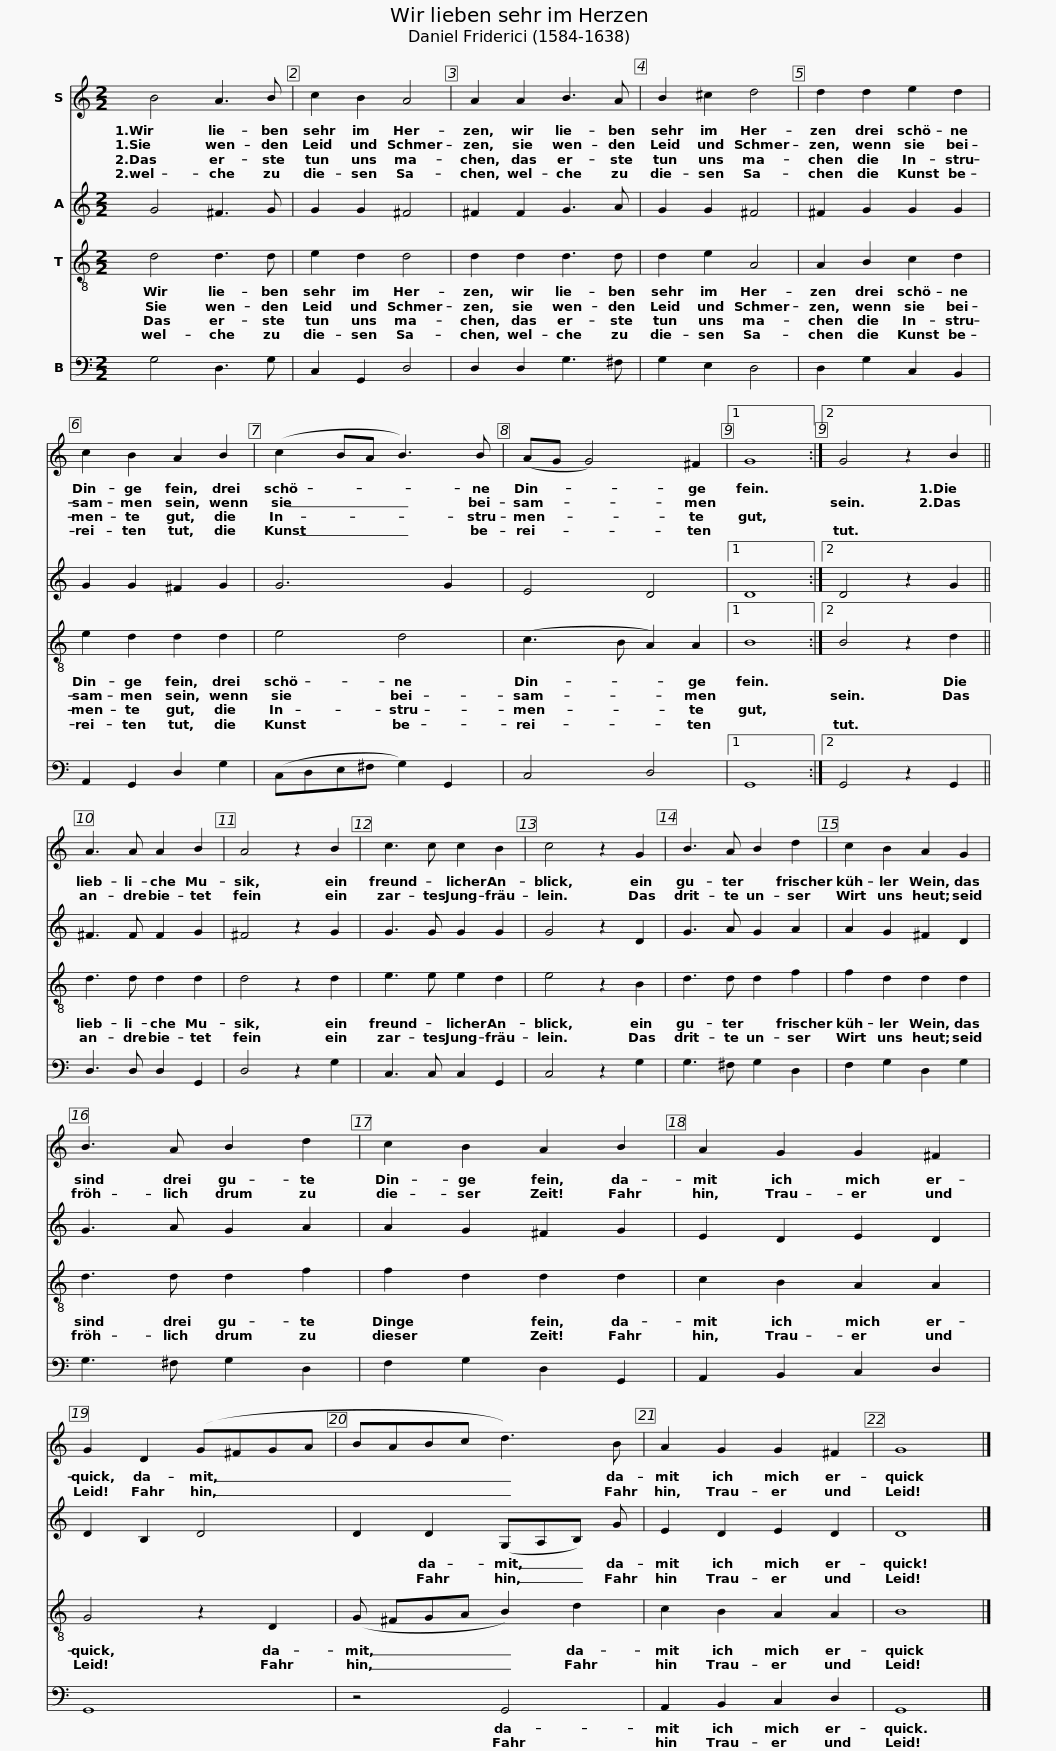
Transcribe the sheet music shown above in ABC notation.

X:1
%%score 1 2 3 4
L:1/8
M:2/2
I:linebreak $
K:C
V:1 treble
V:2 treble
V:3 treble-8
V:4 bass
V:1
 B4 A3 B | c2 B2 A4 | A2 A2 B3 A | B2 ^c2 d4 | d2 d2 e2 d2 |$ %5
 c2 B2 A2 B2 | (c2 BA B3) B | (AG G4) ^F2 |1 G8 :|2 G4 z2 B2 ||$ %10
 A3 A A2 B2 | A4 z2 B2 | c3 c c2 B2 | c4 z2 G2 | B3 A B2 d2 | %15
 c2 B2 A2 G2 | B3 A B2 d2 | c2 B2 A2 B2 |$ A2 G2 G2 ^F2 | G2 D2 (G^FGA | %20
 BABc d3) B | A2 G2 G2 ^F2 | G8 |] %23
V:2
 G4 ^F3 G | G2 G2 ^F4 | ^F2 F2 G3 A | G2 G2 ^F4 | ^F2 G2 G2 G2 |$ %5
 G2 G2 ^F2 G2 | G6 G2 | E4 D4 |1 D8 :|2 D4 z2 G2 ||$ %10
 ^F3 F F2 G2 | ^F4 z2 G2 | G3 G G2 G2 | G4 z2 D2 | G3 A G2 A2 | %15
 A2 G2 ^F2 D2 | G3 A G2 A2 | A2 G2 ^F2 G2 |$ E2 D2 E2 D2 | D2 B,2 D4 | %20
 D2 D2 (G,A,B,) G | E2 D2 E2 D2 | D8 |] %23
V:3
 d4 d3 d | e2 d2 d4 | d2 d2 d3 d | d2 e2 A4 | A2 B2 c2 d2 |$ %5
 e2 d2 d2 d2 | e4 d4 | (c3 B A2) A2 |1 B8 :|2 B4 z2 d2 ||$ %10
 d3 d d2 d2 | d4 z2 d2 | e3 e e2 d2 | e4 z2 B2 | d3 d d2 f2 | %15
 f2 d2 d2 d2 | d3 d d2 f2 | f2 d2 d2 d2 |$ c2 B2 A2 A2 | G4 z2 D2 | %20
 (G ^FGA B2) d2 | c2 B2 A2 A2 | B8 |] %23
V:4
 G,4 D,3 G, | C,2 G,,2 D,4 | D,2 D,2 G,3 ^F, | G,2 E,2 D,4 | D,2 G,2 C,2 B,,2 |$ %5
 A,,2 G,,2 D,2 G,2 | (C,D,E,^F, G,2) G,,2 | C,4 D,4 |1 G,,8 :|2 G,,4 z2 G,,2 ||$ %10
 D,3 D, D,2 G,,2 | D,4 z2 G,2 | C,3 C, C,2 G,,2 | C,4 z2 G,2 | G,3 ^F, G,2 D,2 | %15
 F,2 G,2 D,2 G,2 | G,3 ^F, G,2 D,2 | F,2 G,2 D,2 G,,2 |$ A,,2 B,,2 C,2 D,2 | G,,8 | %20
 z4 G,,4 | A,,2 B,,2 C,2 D,2 | G,,8 |] %23
